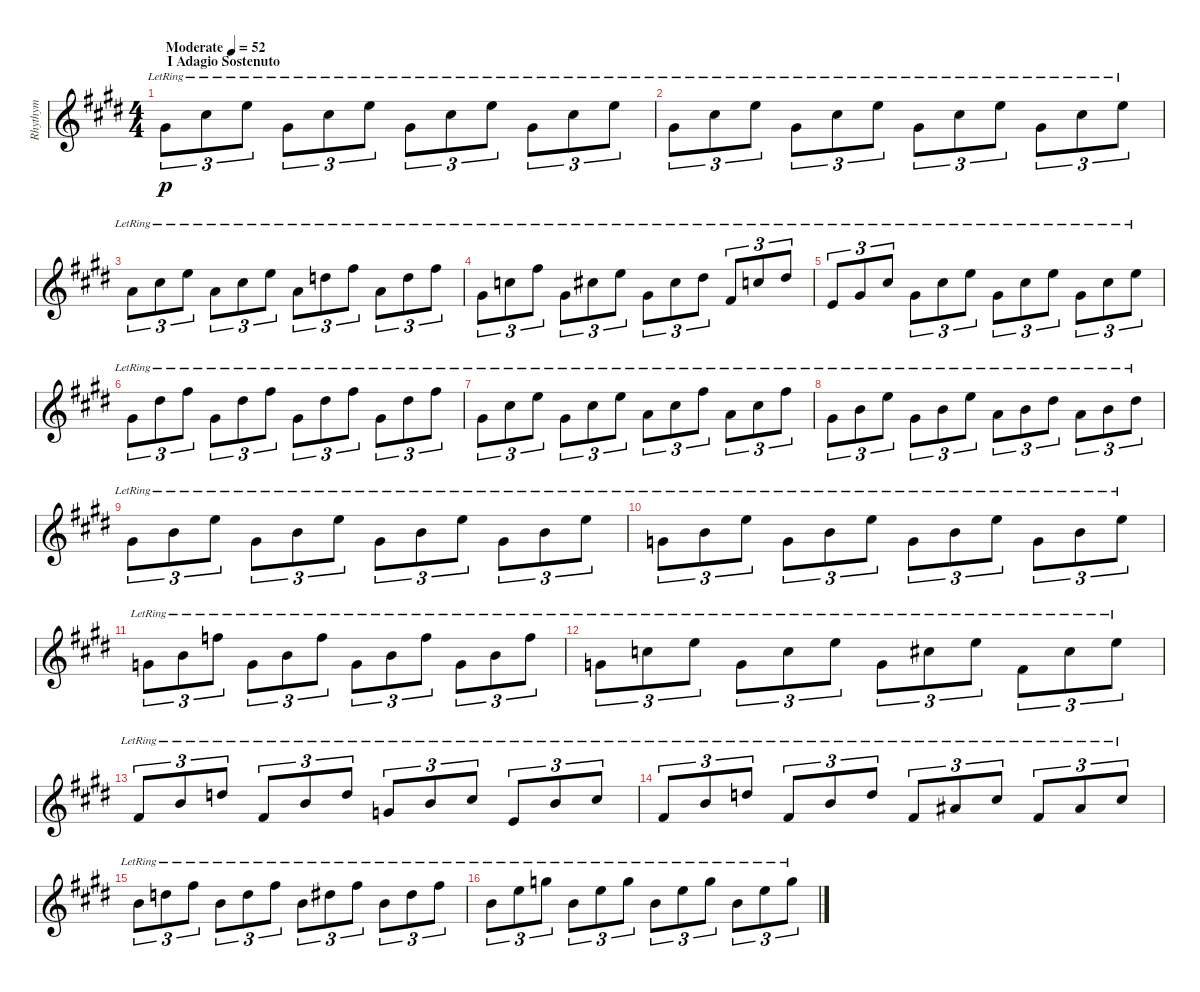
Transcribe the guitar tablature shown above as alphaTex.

\track ("Rhythym" "Rhythym") {instrument acousticguitarnylon}
\staff {score}
\tuning (E4 B3 G3 D3 A2 E2) {hide}
\ts (4 4)
\section ("" "  I Adagio Sostenuto")
\tempo (52 "Moderate")
\clef g2
\ks c#minor
1.3{lr}.8{tu (3 2) dy p volume 13 instrument acousticguitarnylon} 2.2{lr}.8{tu (3 2) beam merge} 0.1{lr}.8{tu (3 2)} 1.3{lr}.8{tu (3 2) beam merge} 2.2{lr}.8{tu (3 2)} 0.1{lr}.8{tu (3 2)} 1.3{lr}.8{tu (3 2)} 2.2{lr}.8{tu (3 2) beam merge} 0.1{lr}.8{tu (3 2)} 1.3{lr}.8{tu (3 2) beam merge} 2.2{lr}.8{tu (3 2)} 0.1{lr}.8{tu (3 2)} |
1.3{lr}.8{tu (3 2)} 2.2{lr}.8{tu (3 2)} 0.1{lr}.8{tu (3 2)} 1.3{lr}.8{tu (3 2)} 2.2{lr}.8{tu (3 2)} 0.1{lr}.8{tu (3 2)} 1.3{lr}.8{tu (3 2)} 2.2{lr}.8{tu (3 2)} 0.1{lr}.8{tu (3 2)} 1.3{lr}.8{tu (3 2)} 2.2{lr}.8{tu (3 2)} 0.1{lr}.8{tu (3 2)} |
2.3{lr}.8{tu (3 2)} 2.2{lr}.8{tu (3 2)} 0.1{lr}.8{tu (3 2)} 2.3{lr}.8{tu (3 2)} 2.2{lr}.8{tu (3 2)} 0.1{lr}.8{tu (3 2)} 2.3{lr}.8{tu (3 2)} 3.2{lr}.8{tu (3 2)} 2.1{lr}.8{tu (3 2)} 2.3{lr}.8{tu (3 2)} 3.2{lr}.8{tu (3 2)} 2.1{lr}.8{tu (3 2)} |
1.3{lr}.8{tu (3 2)} 1.2{lr}.8{tu (3 2)} 2.1{lr}.8{tu (3 2)} 1.3{lr}.8{tu (3 2)} 2.2{lr}.8{tu (3 2)} 0.1{lr}.8{tu (3 2)} 1.3{lr}.8{tu (3 2)} 2.2{lr}.8{tu (3 2)} 4.2{lr}.8{tu (3 2)} 4.4{lr}.8{tu (3 2)} 5.3{lr}.8{tu (3 2)} 4.2{lr}.8{tu (3 2)} |
2.4{lr}.8{tu (3 2)} 1.3{lr}.8{tu (3 2)} 2.2{lr}.8{tu (3 2)} 1.3{lr}.8{tu (3 2)} 2.2{lr}.8{tu (3 2) volume 16} 0.1{lr}.8{tu (3 2)} 1.3{lr}.8{tu (3 2)} 2.2{lr}.8{tu (3 2)} 0.1{lr}.8{tu (3 2)} 1.3{lr}.8{tu (3 2)} 2.2{lr}.8{tu (3 2)} 0.1{lr}.8{tu (3 2)} |
1.3{lr}.8{tu (3 2)} 4.2{lr}.8{tu (3 2)} 2.1{lr}.8{tu (3 2)} 1.3{lr}.8{tu (3 2) volume 10} 4.2{lr}.8{tu (3 2)} 2.1{lr}.8{tu (3 2)} 1.3{lr}.8{tu (3 2)} 4.2{lr}.8{tu (3 2)} 2.1{lr}.8{tu (3 2)} 1.3{lr}.8{tu (3 2)} 4.2{lr}.8{tu (3 2)} 2.1{lr}.8{tu (3 2)} |
1.3{lr}.8{tu (3 2)} 2.2{lr}.8{tu (3 2)} 0.1{lr}.8{tu (3 2)} 1.3{lr}.8{tu (3 2)} 2.2{lr}.8{tu (3 2)} 0.1{lr}.8{tu (3 2)} 2.3{lr}.8{tu (3 2)} 2.2{lr}.8{tu (3 2)} 2.1{lr}.8{tu (3 2)} 2.3{lr}.8{tu (3 2)} 2.2{lr}.8{tu (3 2)} 2.1{lr}.8{tu (3 2)} |
1.3{lr}.8{tu (3 2)} 0.2{lr}.8{tu (3 2)} 0.1{lr}.8{tu (3 2)} 1.3{lr}.8{tu (3 2)} 0.2{lr}.8{tu (3 2)} 0.1{lr}.8{tu (3 2)} 2.3{lr}.8{tu (3 2)} 0.2{lr}.8{tu (3 2)} 4.2{lr}.8{tu (3 2)} 2.3{lr}.8{tu (3 2)} 0.2{lr}.8{tu (3 2)} 4.2{lr}.8{tu (3 2)} |
1.3{lr}.8{tu (3 2)} 0.2{lr}.8{tu (3 2)} 0.1{lr}.8{tu (3 2)} 1.3{lr}.8{tu (3 2)} 0.2{lr}.8{tu (3 2)} 0.1{lr}.8{tu (3 2)} 1.3{lr}.8{tu (3 2)} 0.2{lr}.8{tu (3 2)} 0.1{lr}.8{tu (3 2)} 1.3{lr}.8{tu (3 2)} 0.2{lr}.8{tu (3 2)} 0.1{lr}.8{tu (3 2)} |
0.3{lr}.8{tu (3 2)} 0.2{lr}.8{tu (3 2)} 0.1{lr}.8{tu (3 2)} 0.3{lr}.8{tu (3 2)} 0.2{lr}.8{tu (3 2)} 0.1{lr}.8{tu (3 2)} 0.3{lr}.8{tu (3 2)} 0.2{lr}.8{tu (3 2)} 0.1{lr}.8{tu (3 2)} 0.3{lr}.8{tu (3 2)} 0.2{lr}.8{tu (3 2)} 0.1{lr}.8{tu (3 2)} |
0.3{lr}.8{tu (3 2)} 0.2{lr}.8{tu (3 2)} 1.1{lr}.8{tu (3 2)} 0.3{lr}.8{tu (3 2)} 0.2{lr}.8{tu (3 2)} 1.1{lr}.8{tu (3 2)} 0.3{lr}.8{tu (3 2)} 0.2{lr}.8{tu (3 2)} 1.1{lr}.8{tu (3 2)} 0.3{lr}.8{tu (3 2)} 0.2{lr}.8{tu (3 2)} 1.1{lr}.8{tu (3 2)} |
0.3{lr}.8{tu (3 2) volume 16} 1.2{lr}.8{tu (3 2)} 0.1{lr}.8{tu (3 2)} 0.3{lr}.8{tu (3 2)} 1.2{lr}.8{tu (3 2)} 0.1{lr}.8{tu (3 2)} 0.3{lr}.8{tu (3 2)} 2.2{lr}.8{tu (3 2) volume 10} 0.1{lr}.8{tu (3 2)} 4.4{lr}.8{tu (3 2)} 2.2{lr}.8{tu (3 2)} 0.1{lr}.8{tu (3 2)} |
4.4{lr}.8{tu (3 2)} 0.2{lr}.8{tu (3 2)} 3.2{lr}.8{tu (3 2)} 4.4{lr}.8{tu (3 2)} 0.2{lr}.8{tu (3 2)} 3.2{lr}.8{tu (3 2)} 0.3{lr}.8{tu (3 2)} 0.2{lr}.8{tu (3 2)} 2.2{lr}.8{tu (3 2)} 2.4{lr}.8{tu (3 2)} 0.2{lr}.8{tu (3 2)} 2.2{lr}.8{tu (3 2)} |
4.4{lr}.8{tu (3 2)} 0.2{lr}.8{tu (3 2)} 3.2{lr}.8{tu (3 2)} 4.4{lr}.8{tu (3 2)} 0.2{lr}.8{tu (3 2)} 3.2{lr}.8{tu (3 2)} 4.4{lr}.8{tu (3 2)} 3.3{lr}.8{tu (3 2)} 2.2{lr}.8{tu (3 2)} 4.4{lr}.8{tu (3 2)} 3.3{lr}.8{tu (3 2)} 2.2{lr}.8{tu (3 2)} |
0.2{lr}.8{tu (3 2)} 3.2{lr}.8{tu (3 2)} 2.1{lr}.8{tu (3 2)} 0.2{lr}.8{tu (3 2)} 3.2{lr}.8{tu (3 2)} 2.1{lr}.8{tu (3 2)} 0.2{lr}.8{tu (3 2)} 4.2{lr}.8{tu (3 2)} 2.1{lr}.8{tu (3 2)} 0.2{lr}.8{tu (3 2)} 4.2{lr}.8{tu (3 2)} 2.1{lr}.8{tu (3 2)} |
0.2{lr}.8{tu (3 2)} 0.1{lr}.8{tu (3 2)} 3.1{lr}.8{tu (3 2)} 0.2{lr}.8{tu (3 2)} 0.1{lr}.8{tu (3 2)} 3.1{lr}.8{tu (3 2)} 0.2{lr}.8{tu (3 2)} 0.1{lr}.8{tu (3 2)} 3.1{lr}.8{tu (3 2)} 0.2{lr}.8{tu (3 2)} 0.1{lr}.8{tu (3 2)} 3.1{lr}.8{tu (3 2)}
